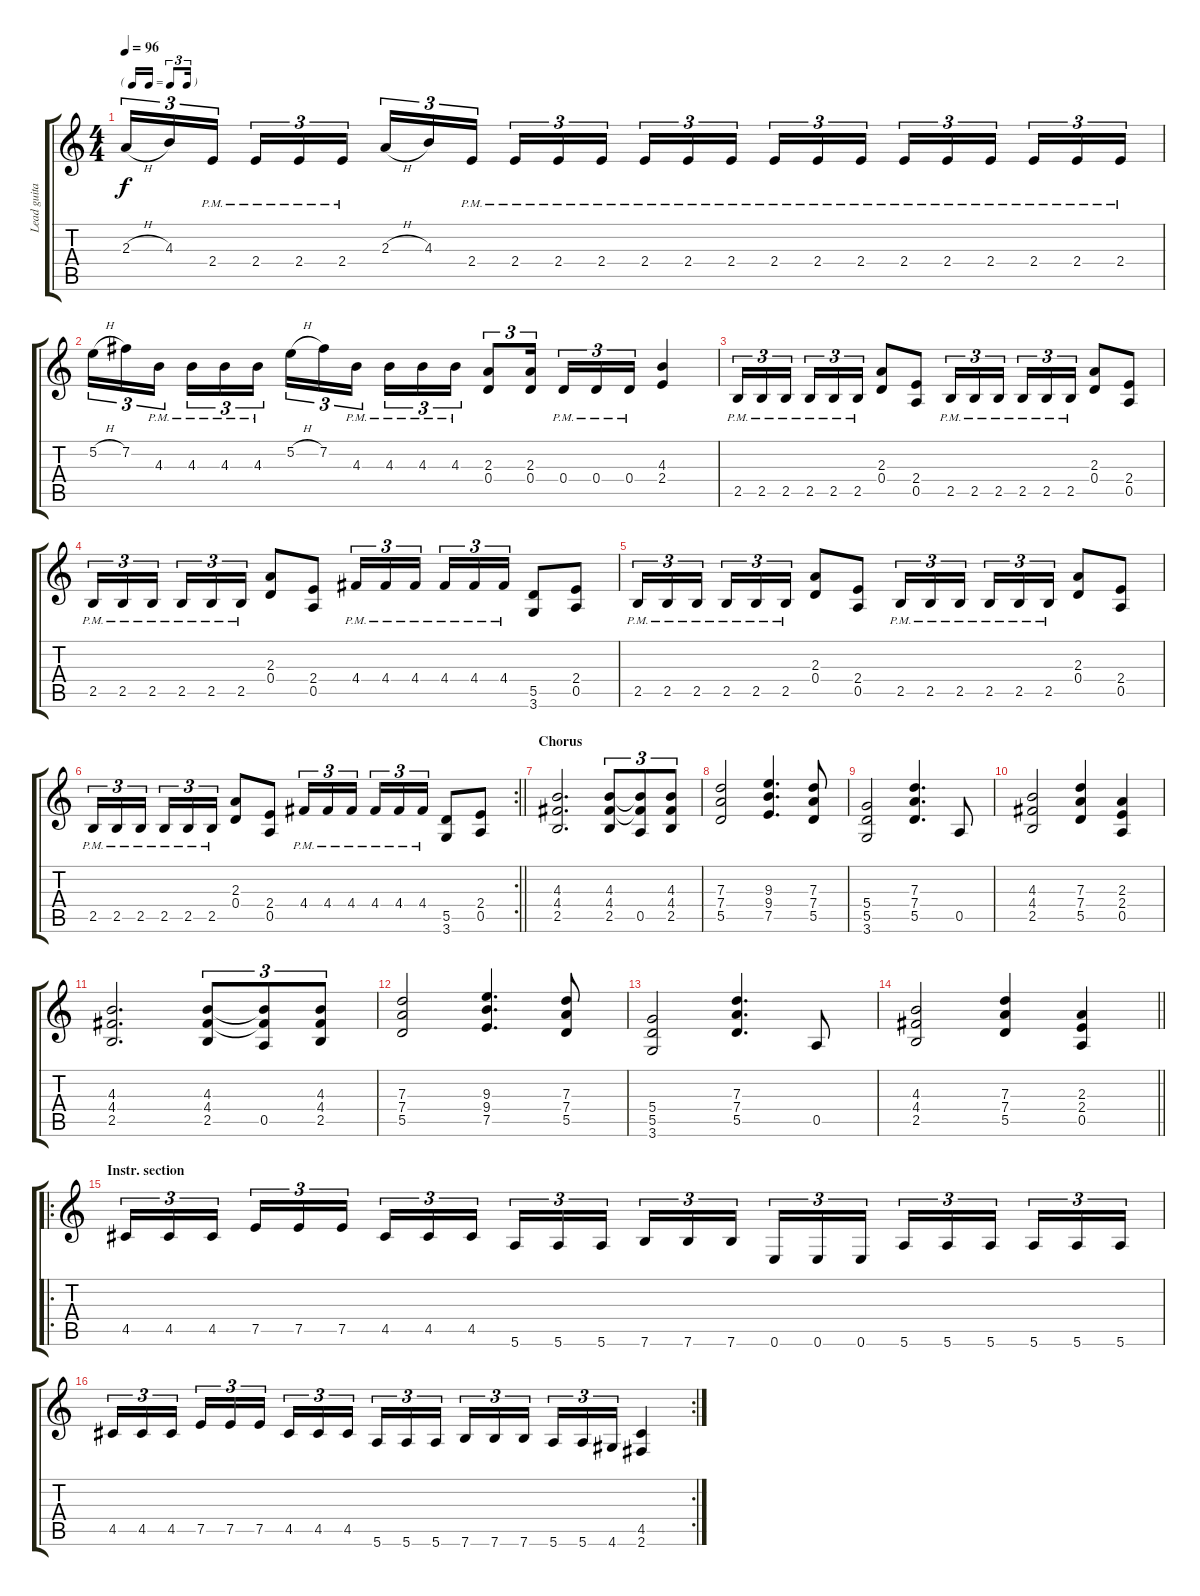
\track ("Lead guitar" "Lead guita") {instrument distortionguitar}
\staff {score tabs}
\tuning (E4 B3 G3 D3 A2 E2) {hide}
\ts (4 4)
\tf triplet16th
\tempo 96
\clef g2
\ks c
2.3{h}.16{tu (3 2) dy f} 4.3.16{tu (3 2)} 2.4{pm}.16{tu (3 2) beam splitsecondary} 2.4{pm}.16{tu (3 2)} 2.4{pm}.16{tu (3 2)} 2.4{pm}.16{tu (3 2)} 2.3{h}.16{tu (3 2)} 4.3.16{tu (3 2)} 2.4{pm}.16{tu (3 2) beam splitsecondary} 2.4{pm}.16{tu (3 2)} 2.4{pm}.16{tu (3 2)} 2.4{pm}.16{tu (3 2)} 2.4{pm}.16{tu (3 2)} 2.4{pm}.16{tu (3 2)} 2.4{pm}.16{tu (3 2) beam splitsecondary} 2.4{pm}.16{tu (3 2)} 2.4{pm}.16{tu (3 2)} 2.4{pm}.16{tu (3 2)} 2.4{pm}.16{tu (3 2)} 2.4{pm}.16{tu (3 2)} 2.4{pm}.16{tu (3 2) beam splitsecondary} 2.4{pm}.16{tu (3 2)} 2.4{pm}.16{tu (3 2)} 2.4{pm}.16{tu (3 2)} |
5.2{h}.16{tu (3 2)} 7.2.16{tu (3 2)} 4.3{pm}.16{tu (3 2) beam splitsecondary} 4.3{pm}.16{tu (3 2)} 4.3{pm}.16{tu (3 2)} 4.3{pm}.16{tu (3 2)} 5.2{h}.16{tu (3 2)} 7.2.16{tu (3 2)} 4.3{pm}.16{tu (3 2) beam splitsecondary} 4.3{pm}.16{tu (3 2)} 4.3{pm}.16{tu (3 2)} 4.3{pm}.16{tu (3 2)} (2.3 0.4).8{tu (3 2)} (2.3 0.4).16{tu (3 2) beam splitsecondary} 0.4{pm}.16{tu (3 2)} 0.4{pm}.16{tu (3 2)} 0.4{pm}.16{tu (3 2)} (4.3 2.4).4 |
2.5{pm}.16{tu (3 2)} 2.5{pm}.16{tu (3 2)} 2.5{pm}.16{tu (3 2) beam splitsecondary} 2.5{pm}.16{tu (3 2)} 2.5{pm}.16{tu (3 2)} 2.5{pm}.16{tu (3 2)} (2.3 0.4).8 (2.4 0.5).8 2.5{pm}.16{tu (3 2)} 2.5{pm}.16{tu (3 2)} 2.5{pm}.16{tu (3 2) beam splitsecondary} 2.5{pm}.16{tu (3 2)} 2.5{pm}.16{tu (3 2)} 2.5{pm}.16{tu (3 2)} (2.3 0.4).8 (2.4 0.5).8 |
2.5{pm}.16{tu (3 2)} 2.5{pm}.16{tu (3 2)} 2.5{pm}.16{tu (3 2) beam splitsecondary} 2.5{pm}.16{tu (3 2)} 2.5{pm}.16{tu (3 2)} 2.5{pm}.16{tu (3 2)} (2.3 0.4).8 (2.4 0.5).8 4.4{pm}.16{tu (3 2)} 4.4{pm}.16{tu (3 2)} 4.4{pm}.16{tu (3 2) beam splitsecondary} 4.4{pm}.16{tu (3 2)} 4.4{pm}.16{tu (3 2)} 4.4{pm}.16{tu (3 2)} (5.5 3.6).8 (2.4 0.5).8 |
2.5{pm}.16{tu (3 2)} 2.5{pm}.16{tu (3 2)} 2.5{pm}.16{tu (3 2) beam splitsecondary} 2.5{pm}.16{tu (3 2)} 2.5{pm}.16{tu (3 2)} 2.5{pm}.16{tu (3 2)} (2.3 0.4).8 (2.4 0.5).8 2.5{pm}.16{tu (3 2)} 2.5{pm}.16{tu (3 2)} 2.5{pm}.16{tu (3 2) beam splitsecondary} 2.5{pm}.16{tu (3 2)} 2.5{pm}.16{tu (3 2)} 2.5{pm}.16{tu (3 2)} (2.3 0.4).8 (2.4 0.5).8 |
\rc 2
\barLineRight lightlight
2.5{pm}.16{tu (3 2)} 2.5{pm}.16{tu (3 2)} 2.5{pm}.16{tu (3 2) beam splitsecondary} 2.5{pm}.16{tu (3 2)} 2.5{pm}.16{tu (3 2)} 2.5{pm}.16{tu (3 2)} (2.3 0.4).8 (2.4 0.5).8 4.4{pm}.16{tu (3 2)} 4.4{pm}.16{tu (3 2)} 4.4{pm}.16{tu (3 2) beam splitsecondary} 4.4{pm}.16{tu (3 2)} 4.4{pm}.16{tu (3 2)} 4.4{pm}.16{tu (3 2)} (5.5 3.6).8 (2.4 0.5).8 |
\section ("" "Chorus")
(4.3 4.4 2.5).2{d} (4.3 4.4 2.5).8{tu (3 2)} (4.3{t} 4.4{t} 0.5).8{tu (3 2)} (4.3 4.4 2.5).8{tu (3 2)} |
(7.3 7.4 5.5).2 (9.3 9.4 7.5).4{d} (7.3 7.4 5.5).8 |
(5.4 5.5 3.6).2 (7.3 7.4 5.5).4{d} 0.5.8 |
(4.3 4.4 2.5).2 (7.3 7.4 5.5).4 (2.3 2.4 0.5).4 |
(4.3 4.4 2.5).2{d} (4.3 4.4 2.5).8{tu (3 2)} (4.3{t} 4.4{t} 0.5).8{tu (3 2)} (4.3 4.4 2.5).8{tu (3 2)} |
(7.3 7.4 5.5).2 (9.3 9.4 7.5).4{d} (7.3 7.4 5.5).8 |
(5.4 5.5 3.6).2 (7.3 7.4 5.5).4{d} 0.5.8 |
\barLineRight lightlight
(4.3 4.4 2.5).2 (7.3 7.4 5.5).4 (2.3 2.4 0.5).4 |
\ro
\section ("" "Instr. section")
4.5.16{tu (3 2)} 4.5.16{tu (3 2)} 4.5.16{tu (3 2) beam splitsecondary} 7.5.16{tu (3 2)} 7.5.16{tu (3 2)} 7.5.16{tu (3 2)} 4.5.16{tu (3 2)} 4.5.16{tu (3 2)} 4.5.16{tu (3 2) beam splitsecondary} 5.6.16{tu (3 2)} 5.6.16{tu (3 2)} 5.6.16{tu (3 2)} 7.6.16{tu (3 2)} 7.6.16{tu (3 2)} 7.6.16{tu (3 2) beam splitsecondary} 0.6.16{tu (3 2)} 0.6.16{tu (3 2)} 0.6.16{tu (3 2)} 5.6.16{tu (3 2)} 5.6.16{tu (3 2)} 5.6.16{tu (3 2) beam splitsecondary} 5.6.16{tu (3 2)} 5.6.16{tu (3 2)} 5.6.16{tu (3 2)} |
\rc 2
4.5.16{tu (3 2)} 4.5.16{tu (3 2)} 4.5.16{tu (3 2) beam splitsecondary} 7.5.16{tu (3 2)} 7.5.16{tu (3 2)} 7.5.16{tu (3 2)} 4.5.16{tu (3 2)} 4.5.16{tu (3 2)} 4.5.16{tu (3 2) beam splitsecondary} 5.6.16{tu (3 2)} 5.6.16{tu (3 2)} 5.6.16{tu (3 2)} 7.6.16{tu (3 2)} 7.6.16{tu (3 2)} 7.6.16{tu (3 2) beam splitsecondary} 5.6.16{tu (3 2)} 5.6.16{tu (3 2)} 4.6.16{tu (3 2)} (4.5 2.6).4
